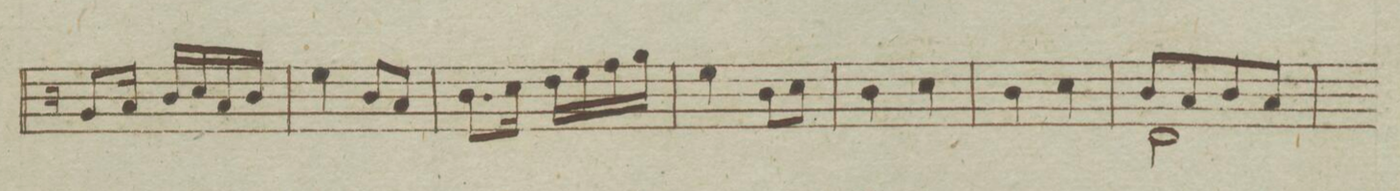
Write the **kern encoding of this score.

**kern	**dynam
*I"Violino Primo	*
*clefG2	*
*k[f#]	*
*met(c)	*
*M2/4	*
16r	.
8g/L	.
16a/Jk	.
16b/LL	.
16cc/	.
16a/	.
16b/JJ	.
=174	=174
4ee\	.
8b/L	.
8a/J	.
=175	=175
8.b\L	.
16cc\Jk	.
16dd\LL	.
16ee\	.
16ff#\	.
16gg\JJ	.
=176	=176
4ee\	.
8b\L	.
8cc\J	.
=177	=177
4b\	.
4cc\	.
=178	=178
4b\	.
4cc\	.
=179	=179
*^	*
8b/L	2d\	.
8a/	.	.
8b/	.	.
8a/J	.	.
*v	*v	*
=180	=180
*-	*-
